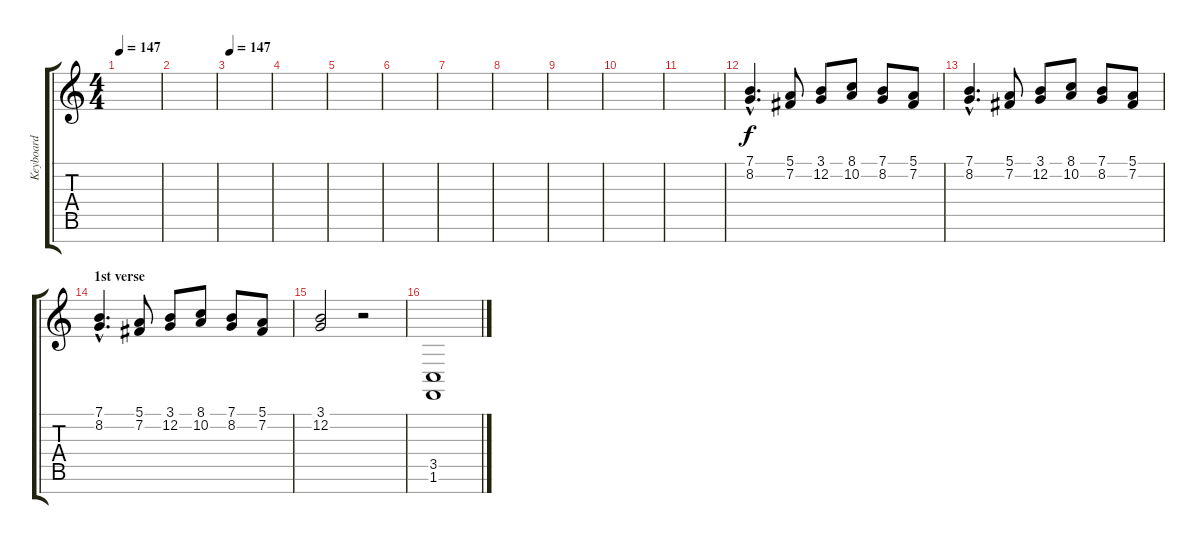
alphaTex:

\track ("Keyboard" "Keyboard") {instrument stringensemble1}
\staff {score tabs}
\tuning (E4 B3 G3 D3 A2 E2 B1) {hide}
\ts (4 4)
\tempo 147
\clef g2
\ks c
|
|
\tempo 147
|
|
|
|
|
|
|
|
|
(7.1{hac} 8.2{hac}).4{d volume 16} (5.1 7.2).8 (3.1 12.2).8 (8.1 10.2).8 (7.1 8.2).8 (5.1 7.2).8 |
(7.1{hac} 8.2{hac}).4{d} (5.1 7.2).8 (3.1 12.2).8 (8.1 10.2).8 (7.1 8.2).8 (5.1 7.2).8 |
\section ("" "1st verse")
(7.1{hac} 8.2{hac}).4{d} (5.1 7.2).8 (3.1 12.2).8 (8.1 10.2).8 (7.1 8.2).8 (5.1 7.2).8 |
(3.1 12.2).2 r.2 |
(3.5 1.6).1{volume 10}
